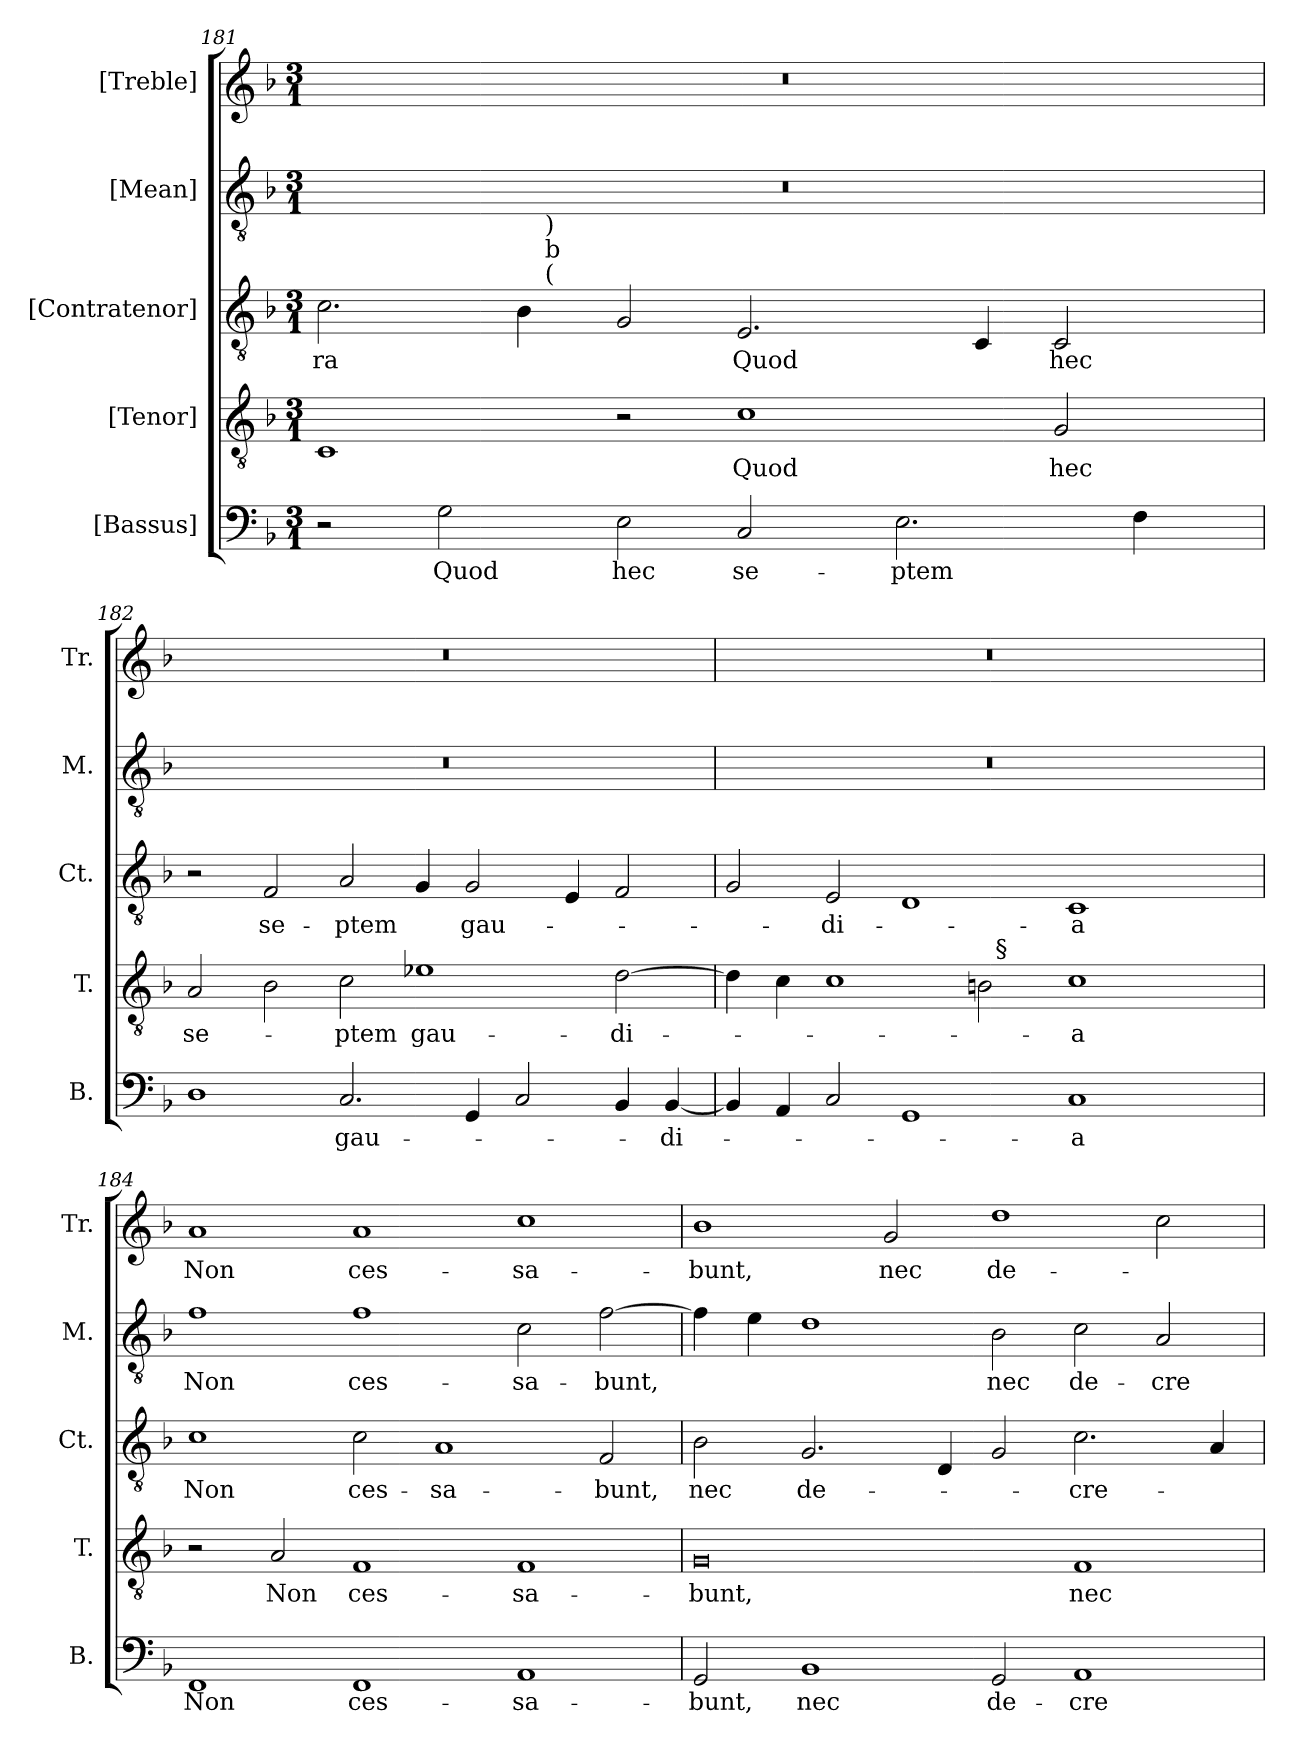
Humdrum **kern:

**kern	**text	**kern	**text	**kern	**text	**kern	**text	**kern	**text
*part5	*part5	*part4	*part4	*part3	*part3	*part2	*part2	*part1	*part1
*staff5	*staff5	*staff4	*staff4	*staff3	*staff3	*staff2	*staff2	*staff1	*staff1
*I"[Bassus]	*	*I"[Tenor]	*	*I"[Contratenor]	*	*I"[Mean]	*	*I"[Treble]	*
*I'B.	*	*I'T.	*	*I'Ct.	*	*I'M.	*	*I'Tr.	*
*clefF4	*	*clefGv2	*	*clefGv2	*	*clefGv2	*	*clefG2	*
*	*	*ITrd7c12	*	*ITrd7c12	*	*ITrd7c12	*	*	*
*k[b-]	*	*k[b-]	*	*k[b-]	*	*k[b-]	*	*k[b-]	*
*F:	*	*F:	*	*F:	*	*F:	*	*F:	*
*M3/1	*	*M3/1	*	*M3/1	*	*M3/1	*	*M3/1	*
=181	=181	=181	=181	=181	=181	=181	=181	=181	=181
!	!	!	!	!	!LO:LY:b:color=#000000	!LO:N:vis=1	!	!LO:N:vis=1	!
*	*	*	*	*^	*	*	*	*	*
2r	.	1CCi	.	2.Ci\	2ryy	-ra	0.r	.	0.r	.
!	!LO:LY:b:color=#000000	!	!	!	!	!	!	!	!	!
2Gi\	Quod	.	.	.	4ryy	.	.	.	.	.
.	.	.	.	4BB-i\	32ryy	.	.	.	.	.
.	.	.	.	.	256ryy	.	.	.	.	.
!	!	!	!	!	!LO:TX:a:t=(	!	!	!	!	!
!	!	!	!	!	!LO:TX:t=b	!	!	!	!	!
!	!	!	!	!	!LO:TX:t=)	!	!	!	!	!
.	.	.	.	.	1ryy	.	.	.	.	.
!	!LO:LY:b:color=#000000	!	!	!	!	!	!	!	!	!
2Ei\	hec	2r	.	2GGi/	.	.	.	.	.	.
!	!LO:LY:b:color=#000000	!	!	!	!	!	!	!	!	!
!	!	!	!LO:LY:b:color=#000000	!	!	!	!	!	!	!
!	!	!	!	!	!	!LO:LY:b:color=#000000	!	!	!	!
2Ci/	se-	1Ci	Quod	2.EEi/	.	Quod	.	.	.	.
.	.	.	.	.	1ryy	.	.	.	.	.
!	!LO:LY:b:color=#000000	!	!	!	!	!	!	!	!	!
2.Ei\	-ptem	.	.	.	.	.	.	.	.	.
.	.	.	.	4CCi/	.	.	.	.	.	.
!	!	!	!LO:LY:b:color=#000000	!	!	!	!	!	!	!
!	!	!	!	!	!	!LO:LY:b:color=#000000	!	!	!	!
.	.	2GGi/	hec	2CCi/	.	hec	.	.	.	.
4Fi\	.	.	.	.	.	.	.	.	.	.
.	.	.	.	.	8ryy	.	.	.	.	.
.	.	.	.	.	16ryy	.	.	.	.	.
.	.	.	.	.	64..ryy	.	.	.	.	.
*	*	*	*	*v	*v	*	*	*	*	*
=182	=182	=182	=182	=182	=182	=182	=182	=182	=182
*	*	*	*	*^	*	*	*	*	*
!	!	!	!LO:LY:b:color=#000000	!	!	!	!LO:N:vis=1	!	!LO:N:vis=1	!
*	*	*	*	*v	*v	*	*	*	*	*
1Di	.	2AAi/	se-	2r	.	0.r	.	0.r	.
!	!	!	!	!	!LO:LY:b:color=#000000	!	!	!	!
.	.	2BB-i\	.	2FFi/	se-	.	.	.	.
!	!LO:LY:b:color=#000000	!	!	!	!	!	!	!	!
!	!	!	!LO:LY:b:color=#000000	!	!	!	!	!	!
!	!	!	!	!	!LO:LY:b:color=#000000	!	!	!	!
2.Ci/	gau-	2Ci\	-ptem	2AAi/	-ptem	.	.	.	.
!	!	!	!LO:LY:b:color=#000000	!	!	!	!	!	!
.	.	1E-Xi	gau-	4GGi/	.	.	.	.	.
!	!	!	!	!	!LO:LY:b:color=#000000	!	!	!	!
4GGi/	.	.	.	2GGi/	gau-	.	.	.	.
2Ci/	.	.	.	.	.	.	.	.	.
.	.	.	.	4EEi/	.	.	.	.	.
!	!	!	!LO:LY:b:color=#000000	!	!	!	!	!	!
4BB-i/	.	[>2Di\	-di-	2FFi/	.	.	.	.	.
!	!LO:LY:b:color=#000000	!	!	!	!	!	!	!	!
[<4BB-i/	-di-	.	.	.	.	.	.	.	.
!!LO:PB:g=z
=183	=183	=183	=183	=183	=183	=183	=183	=183	=183
!	!	!	!	!	!	!LO:N:vis=1	!	!LO:N:vis=1	!
*	*	*^	*	*	*	*	*	*	*
4BB-i/]	.	4Di\]	1ryy	.	2GGi/	.	0.r	.	0.r	.
4AAi/	.	4Ci\	.	.	.	.	.	.	.	.
!	!	!	!	!	!	!LO:LY:b:color=#000000	!	!	!	!
2Ci/	.	1Ci	.	.	2EEi/	-di-	.	.	.	.
1GGi	.	.	2ryy	.	1DDi	.	.	.	.	.
.	.	2BBi\	32ryy	.	.	.	.	.	.	.
.	.	.	256ryy	.	.	.	.	.	.	.
!	!	!	!LO:TX:a:t=§	!	!	!	!	!	!	!
.	.	.	1ryy	.	.	.	.	.	.	.
!	!LO:LY:b:color=#000000	!	!	!	!	!	!	!	!	!
!	!	!	!	!LO:LY:b:color=#000000	!	!	!	!	!	!
!	!	!	!	!	!	!LO:LY:b:color=#000000	!	!	!	!
1Ci	-a	1Ci	.	-a	1CCi	-a	.	.	.	.
.	.	.	4ryy	.	.	.	.	.	.	.
.	.	.	8ryy	.	.	.	.	.	.	.
.	.	.	16ryy	.	.	.	.	.	.	.
.	.	.	64..ryy	.	.	.	.	.	.	.
*	*	*v	*v	*	*	*	*	*	*	*
=184	=184	=184	=184	=184	=184	=184	=184	=184	=184
*	*	*^	*	*	*	*	*	*	*
!	!LO:LY:b:color=#000000	!	!	!	!	!	!	!	!	!
*	*	*v	*v	*	*	*	*	*	*	*
*	*	*^	*	*	*	*	*	*	*
!	!	!	!	!	!	!LO:LY:b:color=#000000	!	!	!	!
*	*	*v	*v	*	*	*	*	*	*	*
*	*	*^	*	*	*	*	*	*	*
!	!	!	!	!	!	!	!	!LO:LY:b:color=#000000	!	!
*	*	*v	*v	*	*	*	*	*	*	*
*	*	*^	*	*	*	*	*	*	*
!	!	!	!	!	!	!	!	!	!	!LO:LY:b:color=#000000
*	*	*v	*v	*	*	*	*	*	*	*
1FFi	Non	2r	.	1Ci	Non	1Fi	Non	1ai	Non
!	!	!	!LO:LY:b:color=#000000	!	!	!	!	!	!
.	.	2AAi/	Non	.	.	.	.	.	.
!	!LO:LY:b:color=#000000	!	!	!	!	!	!	!	!
!	!	!	!LO:LY:b:color=#000000	!	!	!	!	!	!
!	!	!	!	!	!LO:LY:b:color=#000000	!	!	!	!
!	!	!	!	!	!	!	!LO:LY:b:color=#000000	!	!
!	!	!	!	!	!	!	!	!	!LO:LY:b:color=#000000
1FFi	ces-	1FFi	ces-	2Ci\	ces-	1Fi	ces-	1ai	ces-
!	!	!	!	!	!LO:LY:b:color=#000000	!	!	!	!
.	.	.	.	1AAi	-sa-	.	.	.	.
!	!LO:LY:b:color=#000000	!	!	!	!	!	!	!	!
!	!	!	!LO:LY:b:color=#000000	!	!	!	!	!	!
!	!	!	!	!	!	!	!LO:LY:b:color=#000000	!	!
!	!	!	!	!	!	!	!	!	!LO:LY:b:color=#000000
1AAi	-sa-	1FFi	-sa-	.	.	2Ci\	-sa-	1cci	-sa-
!	!	!	!	!	!LO:LY:b:color=#000000	!	!	!	!
!	!	!	!	!	!	!	!LO:LY:b:color=#000000	!	!
.	.	.	.	2FFi/	-bunt,	[>2Fi\	-bunt,	.	.
=185	=185	=185	=185	=185	=185	=185	=185	=185	=185
!	!LO:LY:b:color=#000000	!	!	!	!	!	!	!	!
!	!	!	!LO:LY:b:color=#000000	!	!	!	!	!	!
!	!	!	!	!	!LO:LY:b:color=#000000	!	!	!	!
!	!	!	!	!	!	!	!	!	!LO:LY:b:color=#000000
2GGi/	-bunt,	0GGi	-bunt,	2BB-i\	nec	4Fi\]	.	1b-i	-bunt,
.	.	.	.	.	.	4Ei\	.	.	.
!	!LO:LY:b:color=#000000	!	!	!	!	!	!	!	!
!	!	!	!	!	!LO:LY:b:color=#000000	!	!	!	!
1BB-i	nec	.	.	2.GGi/	de-	1Di	.	.	.
!	!	!	!	!	!	!	!	!	!LO:LY:b:color=#000000
.	.	.	.	.	.	.	.	2gi/	nec
.	.	.	.	4DDi/	.	.	.	.	.
!	!LO:LY:b:color=#000000	!	!	!	!	!	!	!	!
!	!	!	!	!	!	!	!LO:LY:b:color=#000000	!	!
!	!	!	!	!	!	!	!	!	!LO:LY:b:color=#000000
2GGi/	de-	.	.	2GGi/	.	2BB-i\	nec	1ddi	de-
!	!LO:LY:b:color=#000000	!	!	!	!	!	!	!	!
!	!	!	!LO:LY:b:color=#000000	!	!	!	!	!	!
!	!	!	!	!	!LO:LY:b:color=#000000	!	!	!	!
!	!	!	!	!	!	!	!LO:LY:b:color=#000000	!	!
1AAi	-cre-	1FFi	nec	2.Ci\	-cre-	2Ci\	de-	.	.
!	!	!	!	!	!	!	!LO:LY:b:color=#000000	!	!
.	.	.	.	.	.	2AAi/	-cre-	2cci\	.
.	.	.	.	4AAi/	.	.	.	.	.
=	=	=	=	=	=	=	=	=	=
*-	*-	*-	*-	*-	*-	*-	*-	*-	*-
